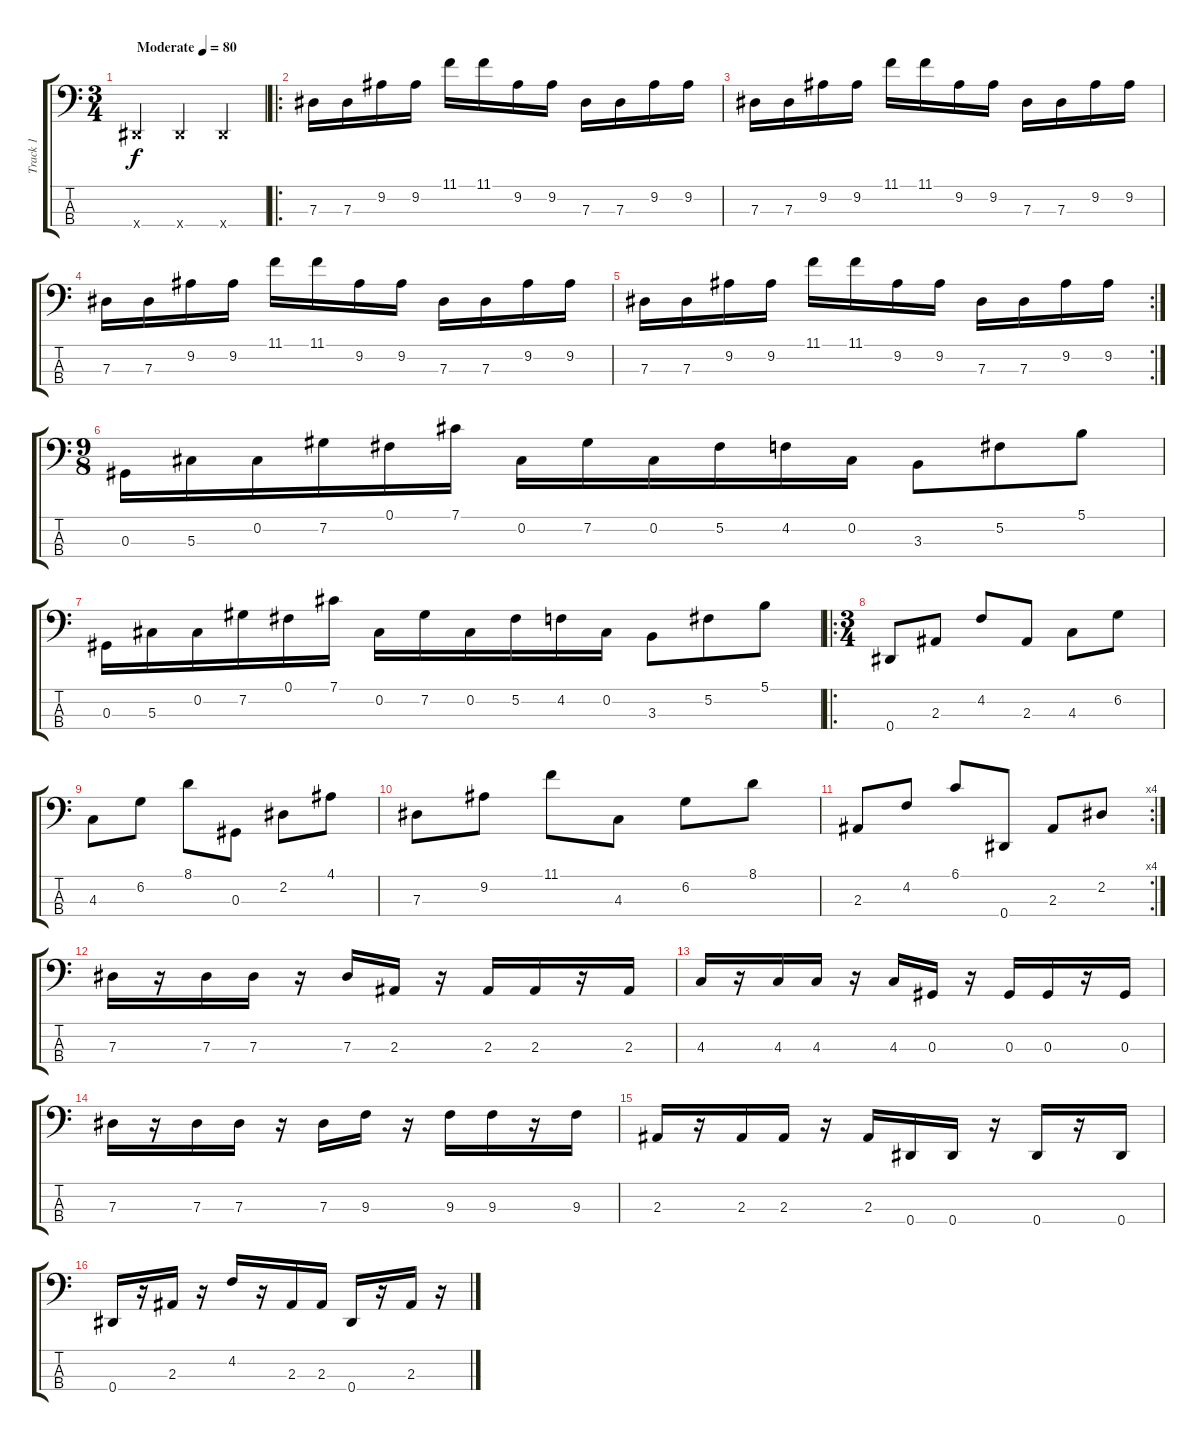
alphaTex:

\track ("Track 1" "Track 1") {instrument electricbassfinger}
\staff {score tabs}
\tuning (Gb2 Db2 Ab1 Eb1) {hide}
\ts (3 4)
\tempo (80 "Moderate")
\clef f4
\ks c
0.4{x}.4{dy f instrument electricbassfinger} 0.4{x}.4 0.4{x}.4 |
\ro
7.3.16 7.3.16 9.2.16 9.2.16 11.1.16 11.1.16 9.2.16 9.2.16 7.3.16 7.3.16 9.2.16 9.2.16 |
7.3.16 7.3.16 9.2.16 9.2.16 11.1.16 11.1.16 9.2.16 9.2.16 7.3.16 7.3.16 9.2.16 9.2.16 |
7.3.16 7.3.16 9.2.16 9.2.16 11.1.16 11.1.16 9.2.16 9.2.16 7.3.16 7.3.16 9.2.16 9.2.16 |
\rc 2
7.3.16 7.3.16 9.2.16 9.2.16 11.1.16 11.1.16 9.2.16 9.2.16 7.3.16 7.3.16 9.2.16 9.2.16 |
\ts (9 8)
0.3.16 5.3.16 0.2.16 7.2.16 0.1.16 7.1.16 0.2.16 7.2.16 0.2.16 5.2.16 4.2.16 0.2.16 3.3.8 5.2.8 5.1.8 |
0.3.16 5.3.16 0.2.16 7.2.16 0.1.16 7.1.16 0.2.16 7.2.16 0.2.16 5.2.16 4.2.16 0.2.16 3.3.8 5.2.8 5.1.8 |
\ro
\ts (3 4)
0.4.8 2.3.8 4.2.8 2.3.8 4.3.8 6.2.8 |
4.3.8 6.2.8 8.1.8 0.3.8 2.2.8 4.1.8 |
7.3.8 9.2.8 11.1.8 4.3.8 6.2.8 8.1.8 |
\rc 4
2.3.8 4.2.8 6.1.8 0.4.8 2.3.8 2.2.8 |
7.3.16 r.16 7.3.16 7.3.16 r.16 7.3.16 2.3.16 r.16 2.3.16 2.3.16 r.16 2.3.16 |
4.3.16 r.16 4.3.16 4.3.16 r.16 4.3.16 0.3.16 r.16 0.3.16 0.3.16 r.16 0.3.16 |
7.3.16 r.16 7.3.16 7.3.16 r.16 7.3.16 9.3.16 r.16 9.3.16 9.3.16 r.16 9.3.16 |
2.3.16 r.16 2.3.16 2.3.16 r.16 2.3.16 0.4.16 0.4.16 r.16 0.4.16 r.16 0.4.16 |
0.4.16 r.16 2.3.16 r.16 4.2.16 r.16 2.3.16 2.3.16 0.4.16 r.16 2.3.16 r.16
